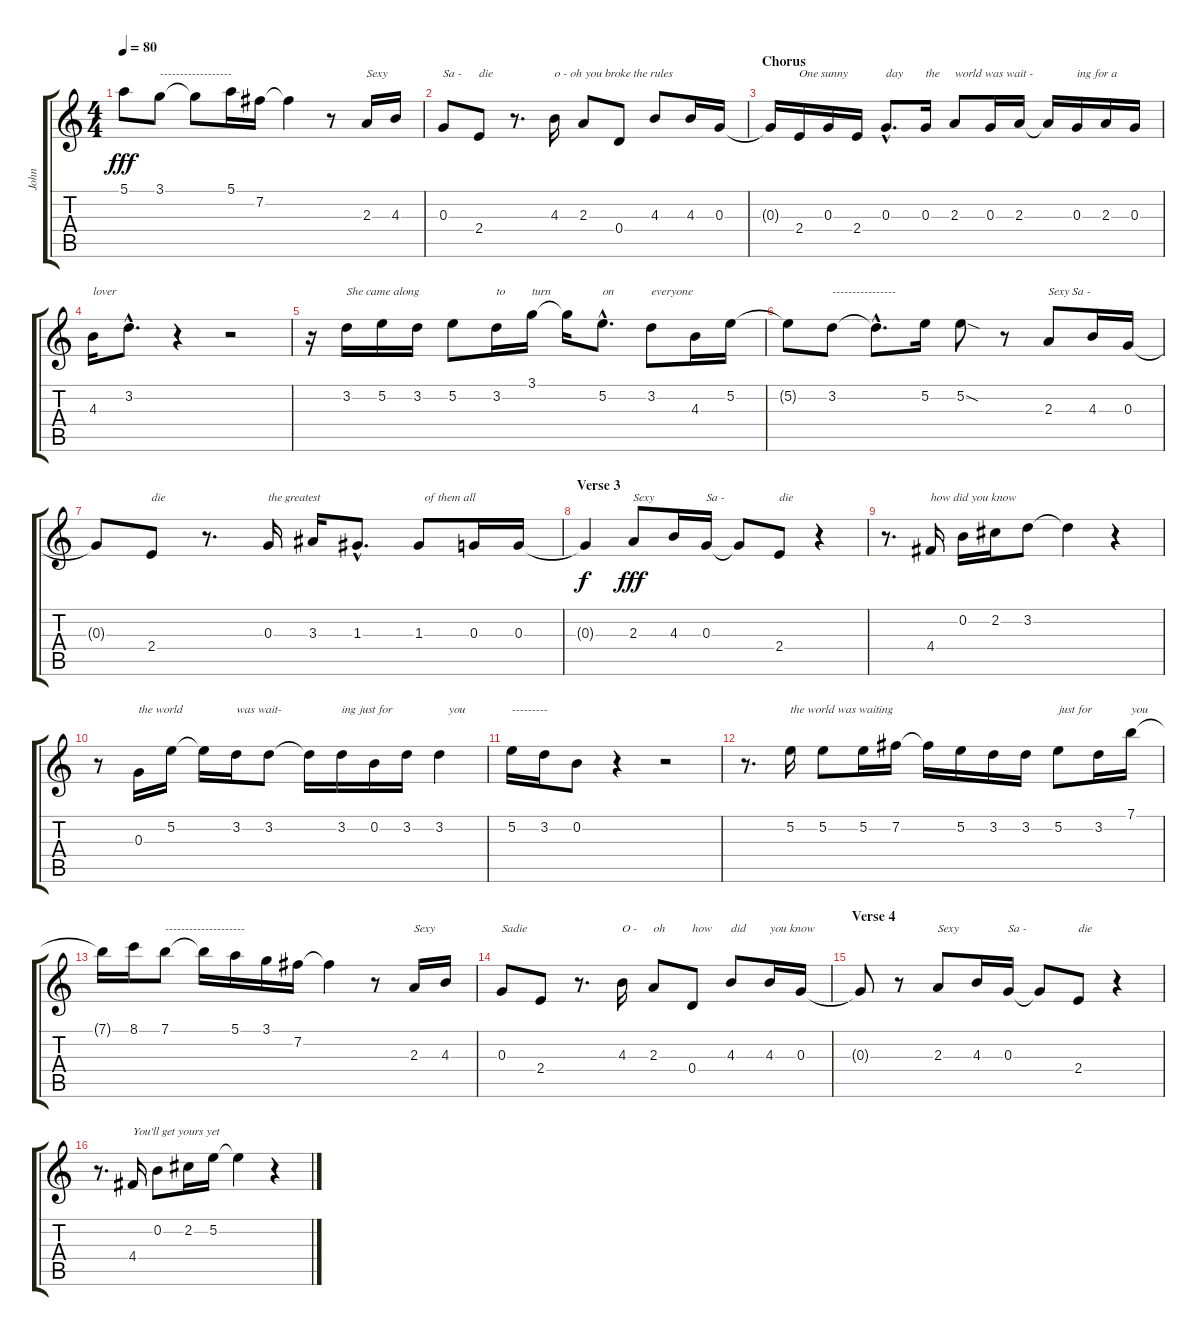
\track ("John" "John") {instrument acousticguitarsteel}
\staff {score tabs}
\tuning (E4 B3 G3 D3 A2 E2) {hide}
\ts (4 4)
\tempo 80
\clef g2
\ks c
5.1{t}.8{dy fff} 3.1.8{txt "------------------"} 3.1{t}.8 5.1.16 7.2.16 7.2{t}.4 r.8 2.3.16{txt "Sexy"} 4.3.16 |
0.3.8{txt "Sa -"} 2.4.8{txt "die"} r.8{d} 4.3.16{txt "o - oh you broke the rules"} 2.3.8 0.4.8{txt " "} 4.3.8{txt " "} 4.3.16 0.3.16 |
\section ("" "Chorus")
0.3{t}.16 2.4.16{txt "One sunny"} 0.3.16 2.4.16 0.3{hac}.8{d txt "day"} 0.3.16{txt "the"} 2.3.8{txt "world was wait -"} 0.3.16 2.3.16 2.3{t}.16 0.3.16{txt "ing for a"} 2.3.16 0.3.16 |
4.3.16{txt "lover"} 3.2{hac}.8{d} r.4 r.2 |
r.16 3.2.16{txt "She came along"} 5.2.16 3.2.16 5.2.8 3.2.16{txt "to"} 3.1.16{txt "turn"} 3.1{t}.16 5.2{hac}.8{d txt "on"} 3.2.8{txt "everyone"} 4.3.16 5.2.16 |
5.2{t}.8 3.2.8{txt "----------------"} 3.2{hac t}.8{d} 5.2.16 5.2{sod}.8 r.8 2.3.8{txt "Sexy Sa -"} 4.3.16 0.3.16 |
0.3{t}.8 2.4.8{txt "die"} r.8{d} 0.3.16{txt "the greatest"} 3.3.16 1.3{hac}.8{d} 1.3.8{txt "  of them all"} 0.3.16 0.3.16 |
\section ("" "Verse 3")
0.3{t}.4{dy f} 2.3.8{txt "Sexy" dy fff} 4.3.16{txt " "} 0.3.16{txt "Sa -"} 0.3{t}.8 2.4.8{txt "die"} r.4 |
r.8{d} 4.4.16{txt "how did you know"} 0.2.16 2.2.16 3.2.8 3.2{t}.4 r.4 |
r.8 0.3.16{txt "the world"} 5.2.16 5.2{t}.16 3.2.16{txt "was wait-"} 3.2.8 3.2{t}.16{txt " "} 3.2.16{txt "ing just for"} 0.2.16 3.2.16 3.2.4{txt "   you"} |
5.2.16{txt "---------"} 3.2.16 0.2.8 r.4 r.2 |
r.8{d} 5.2.16{txt "the world was waiting"} 5.2.8 5.2.16{txt " "} 7.2.16 7.2{t}.16 5.2.16 3.2.16 3.2.16{txt " "} 5.2.8{txt "just for"} 3.2.16 7.1.16{txt "you"} |
7.1{t}.16 8.1.16 7.1.8{txt "--------------------"} 7.1{t}.16 5.1.16 3.1.16 7.2.16 7.2{t}.4 r.8 2.3.16{txt "Sexy"} 4.3.16 |
0.3.8{txt "Sadie"} 2.4.8 r.8{d} 4.3.16{txt "O -"} 2.3.8{txt "oh"} 0.4.8{txt "how"} 4.3.8{txt "did"} 4.3.16{txt "you know"} 0.3.16 |
\section ("" "Verse 4")
0.3{t}.8 r.8 2.3.8{txt "Sexy"} 4.3.16 0.3.16{txt "Sa -"} 0.3{t}.8 2.4.8{txt "die"} r.4 |
r.8{d} 4.4.16{txt "You'll get yours yet"} 0.2.8 2.2.16 5.2.16 5.2{t}.4 r.4
